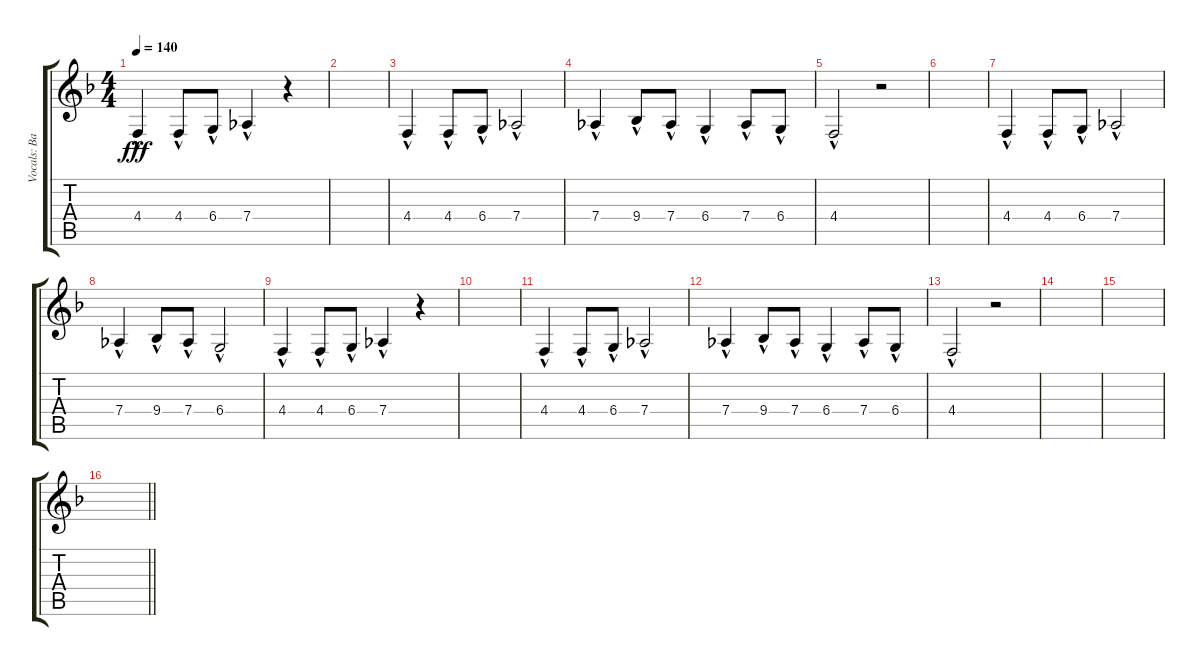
\track ("Vocals: Band" "Vocals: Ba") {instrument voiceoohs}
\staff {score tabs}
\tuning (Eb4 Bb3 Gb3 Db3 Ab2 Eb2) {hide}
\ts (4 4)
\tempo 140
\clef g2
\ks f
4.4{hac}.4{dy fff} 4.4{hac}.8 6.4{hac}.8 7.4{hac}.4 r.4 |
|
4.4{hac}.4 4.4{hac}.8 6.4{hac}.8 7.4{hac}.2 |
7.4{hac}.4 9.4{hac}.8 7.4{hac}.8 6.4{hac}.4 7.4{hac}.8 6.4{hac}.8 |
4.4{hac}.2 r.2 |
|
4.4{hac}.4 4.4{hac}.8 6.4{hac}.8 7.4{hac}.2 |
7.4{hac}.4 9.4{hac}.8 7.4{hac}.8 6.4{hac}.2 |
4.4{hac}.4 4.4{hac}.8 6.4{hac}.8 7.4{hac}.4 r.4 |
|
4.4{hac}.4 4.4{hac}.8 6.4{hac}.8 7.4{hac}.2 |
7.4{hac}.4 9.4{hac}.8 7.4{hac}.8 6.4{hac}.4 7.4{hac}.8 6.4{hac}.8 |
4.4{hac}.2 r.2 |
|
|
\barLineRight lightlight
